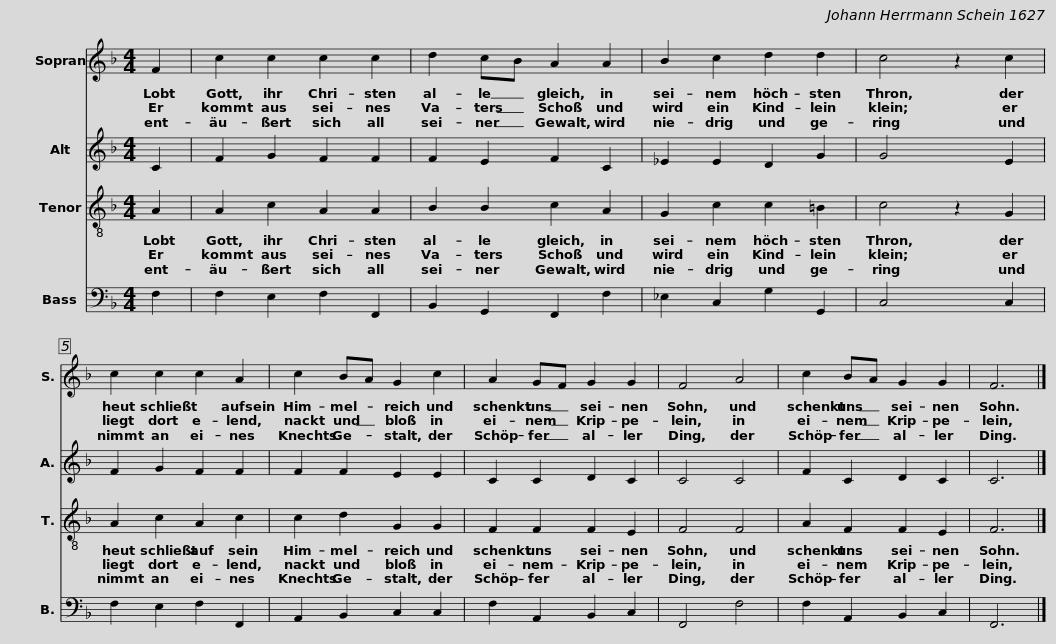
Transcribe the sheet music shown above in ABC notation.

X:1
%%score 1 2 3 4
L:1/8
M:4/4
I:linebreak $
K:F
V:1 treble
V:2 treble
V:3 treble-8
V:4 bass
V:1
 F2 | c2 c2 c2 c2 | d2 cB A2 A2 | B2 c2 d2 d2 | c4 z2 c2 | %5
 c2 c2 c2 A2 |$ c2 BA G2 c2 | A2 GF G2 G2 | F4 A4 | c2 BA G2 G2 | %10
 F6 |] %11
V:2
 C2 | F2 G2 F2 F2 | F2 E2 F2 C2 | _E2 E2 D2 G2 | G4 x2 E2 | %5
 F2 G2 F2 F2 |$ F2 F2 E2 E2 | C2 C2 D2 C2 | C4 C4 | F2 C2 D2 C2 | %10
 C6 |] %11
V:3
 A2 | A2 c2 A2 A2 | B2 B2 c2 A2 | G2 c2 c2 =B2 | c4 z2 G2 | %5
 A2 c2 A2 c2 |$ c2 d2 G2 G2 | F2 F2 F2 E2 | F4 F4 | A2 F2 F2 E2 | %10
 F6 |] %11
V:4
 F,2 | F,2 E,2 F,2 F,,2 | B,,2 G,,2 F,,2 F,2 | _E,2 C,2 G,2 G,,2 | C,4 x2 C,2 | %5
 F,2 E,2 F,2 F,,2 |$ A,,2 B,,2 C,2 C,2 | F,2 A,,2 B,,2 C,2 | F,,4 F,4 | F,2 A,,2 B,,2 C,2 | %10
 F,,6 |] %11
